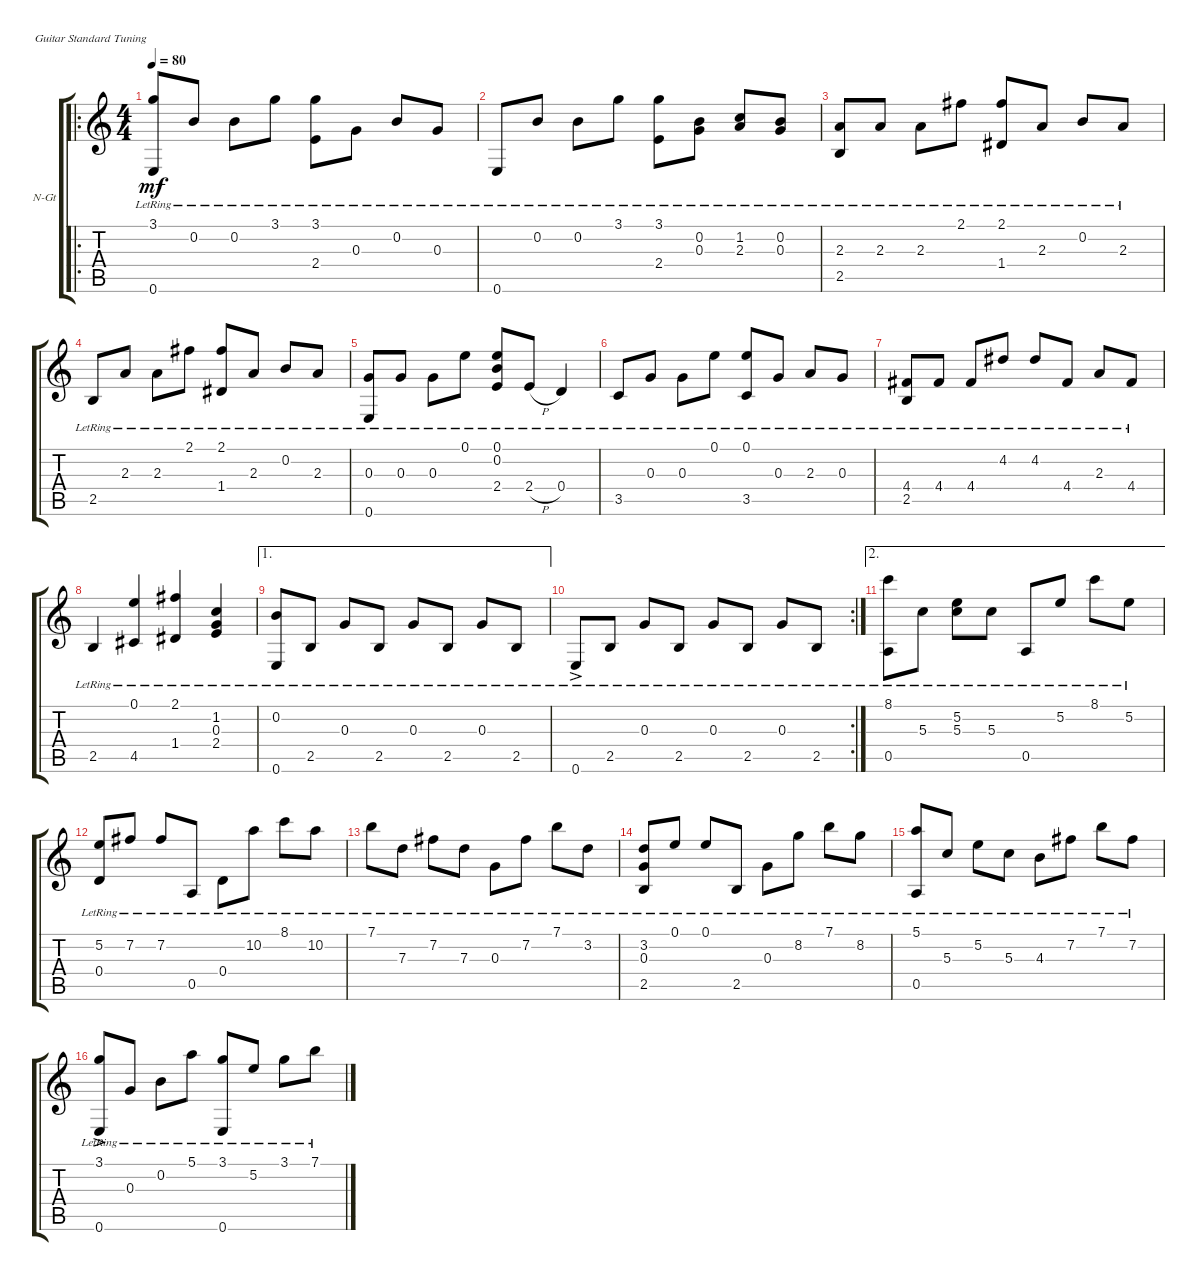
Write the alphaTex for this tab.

\bracketExtendMode groupsimilarinstruments
\firstSystemTrackNameOrientation horizontal
\otherSystemsTrackNameOrientation horizontal
\track ("Classical Guitar 1" "N-Gt") {instrument acousticguitarnylon}
\staff {score tabs}
\tuning (E4 B3 G3 D3 A2 E2)
\ro
\ts (4 4)
\tempo 80
\clef g2
\ks c
(3.1{lr} 0.6{lr}).8{dy mf instrument acousticguitarnylon} 0.2{lr}.8 0.2{lr}.8 3.1{lr}.8 (3.1{lr} 2.4{lr}).8 0.3{lr}.8 0.2{lr}.8 0.3{lr}.8 |
0.6{lr}.8 0.2{lr}.8 0.2{lr}.8 3.1{lr}.8 (3.1{lr} 2.4{lr}).8 (0.2{lr} 0.3{lr}).8 (1.2{lr} 2.3{lr}).8 (0.2{lr} 0.3{lr}).8 |
(2.3{lr} 2.5{lr}).8 2.3{lr}.8 2.3{lr}.8 2.1{lr}.8 (2.1{lr} 1.4{lr}).8 2.3{lr}.8 0.2{lr}.8 2.3{lr}.8 |
2.5{lr}.8 2.3{lr}.8 2.3{lr}.8 2.1{lr}.8 (2.1{lr} 1.4{lr}).8 2.3{lr}.8 0.2{lr}.8 2.3{lr}.8 |
(0.3{lr} 0.6{lr}).8 0.3{lr}.8 0.3{lr}.8 0.1{lr}.8 (0.1{lr} 0.2{lr} 2.4{lr}).8 2.4{h lr}.8 0.4{lr}.4 |
3.5{lr}.8 0.3{lr}.8 0.3{lr}.8 0.1{lr}.8 (0.1{lr} 3.5{lr}).8 0.3{lr}.8 2.3{lr}.8 0.3{lr}.8 |
(4.4{lr} 2.5{lr}).8 4.4{lr}.8 4.4{lr}.8 4.2{lr}.8 4.2{lr}.8 4.4{lr}.8 2.3{lr}.8 4.4{lr}.8 |
2.5{lr}.4 (0.1{lr} 4.5{lr}).4 (2.1{lr} 1.4{lr}).4 (1.2{lr} 0.3{lr} 2.4{lr}).4 |
\ae 1
(0.2{lr} 0.6{lr}).8 2.5{lr}.8 0.3{lr}.8 2.5{lr}.8 0.3{lr}.8 2.5{lr}.8 0.3{lr}.8 2.5{lr}.8 |
\rc 2
0.6{ac lr}.8 2.5{lr}.8 0.3{lr}.8 2.5{lr}.8 0.3{lr}.8 2.5{lr}.8 0.3{lr}.8 2.5{lr}.8 |
\ae 2
(8.1{lr} 0.5{lr}).8 5.3{lr}.8 (5.2{lr} 5.3{lr}).8 5.3{lr}.8 0.5{lr}.8 5.2{lr}.8 8.1{lr}.8 5.2{lr}.8 |
(5.2{lr} 0.4{lr}).8 7.2{lr}.8 7.2{lr}.8 0.5{lr}.8 0.4{lr}.8 10.2{lr}.8 8.1{lr}.8 10.2{lr}.8 |
7.1{lr}.8 7.3{lr}.8 7.2{lr}.8 7.3{lr}.8 0.3{lr}.8 7.2{lr}.8 7.1{lr}.8 3.2{lr}.8 |
(3.2{lr} 0.3{lr} 2.5{lr}).8 0.1{lr}.8 0.1{lr}.8 2.5{lr}.8 0.3{lr}.8 8.2{lr}.8 7.1{lr}.8 8.2{lr}.8 |
(5.1{lr} 0.5{lr}).8 5.3{lr}.8 5.2{lr}.8 5.3{lr}.8 4.3{lr}.8 7.2{lr}.8 7.1{lr}.8 7.2{lr}.8 |
(3.1{ac lr} 0.6{ac lr}).8 0.3{lr}.8 0.2{lr}.8 5.1{lr}.8 (3.1{lr} 0.6{lr}).8 5.2{lr}.8 3.1{lr}.8 7.1{lr}.8
